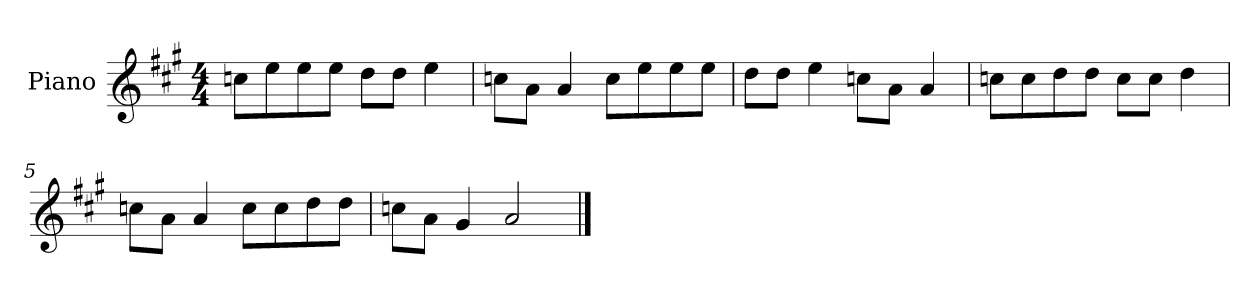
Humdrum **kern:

**kern
*part1
*staff1
*I"Piano
*I'P-no
*clefG2
*k[f#c#g#]
*M4/4
*MM90
=1
8ccn\L
8ee\
8ee\
8ee\J
8dd\L
8dd\J
4ee\
=2
8ccn\L
8a\J
4a/
8cc\L
8ee\
8ee\
8ee\J
=3
8dd\L
8dd\J
4ee\
8ccn\L
8a\J
4a/
=4
8ccn\L
8cc\
8dd\
8dd\J
8cc\L
8cc\J
4dd\
=5
8ccn\L
8a\J
4a/
8cc\L
8cc\
8dd\
8dd\J
!!LO:LB:g=z
=6
8ccn\L
8a\J
4g#/
2a/
==
*-
